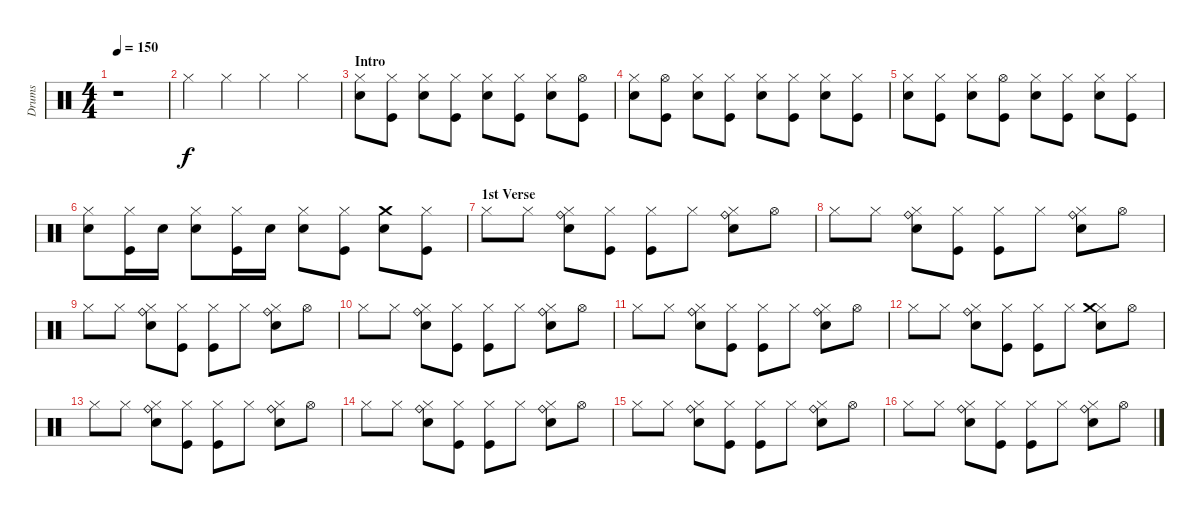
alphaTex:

\track ("Drums" "Drums") {instrument percussion}
\staff {score}
\articulation defaults
\ts (4 4)
\tempo 150
\clef neutral
\ks c
r.1{dy f} |
"Hi-Hat (closed)".4 "Hi-Hat (closed)".4 "Hi-Hat (closed)".4 "Hi-Hat (closed)".4 |
\section ("" "Intro")
("Electric Snare (hit)" "Hi-Hat (closed)").8 ("Kick (hit)" "Hi-Hat (closed)").8 ("Electric Snare (hit)" "Hi-Hat (closed)").8 ("Kick (hit)" "Hi-Hat (closed)").8 ("Electric Snare (hit)" "Hi-Hat (closed)").8 ("Kick (hit)" "Hi-Hat (closed)").8 ("Electric Snare (hit)" "Hi-Hat (closed)").8 ("Kick (hit)" "Hi-Hat (open)").8 |
("Electric Snare (hit)" "Hi-Hat (closed)").8 ("Kick (hit)" "Hi-Hat (open)").8 ("Electric Snare (hit)" "Hi-Hat (closed)").8 ("Kick (hit)" "Hi-Hat (closed)").8 ("Electric Snare (hit)" "Hi-Hat (closed)").8 ("Kick (hit)" "Hi-Hat (closed)").8 ("Electric Snare (hit)" "Hi-Hat (closed)").8 ("Kick (hit)" "Hi-Hat (closed)").8 |
("Electric Snare (hit)" "Hi-Hat (closed)").8 ("Kick (hit)" "Hi-Hat (closed)").8 ("Electric Snare (hit)" "Hi-Hat (closed)").8 ("Kick (hit)" "Hi-Hat (open)").8 ("Electric Snare (hit)" "Hi-Hat (closed)").8 ("Kick (hit)" "Hi-Hat (closed)").8 ("Electric Snare (hit)" "Hi-Hat (closed)").8 ("Kick (hit)" "Hi-Hat (closed)").8 |
("Electric Snare (hit)" "Hi-Hat (closed)").8 ("Kick (hit)" "Hi-Hat (closed)").16 "Electric Snare (hit)".16 ("Electric Snare (hit)" "Hi-Hat (closed)").8 ("Kick (hit)" "Hi-Hat (closed)").16 "Electric Snare (hit)".16 ("Electric Snare (hit)" "Hi-Hat (closed)").8 ("Kick (hit)" "Hi-Hat (closed)").8 ("Electric Snare (hit)" "Crash medium (hit)").8 ("Kick (hit)" "Hi-Hat (closed)").8 |
\section ("" "1st Verse")
"Hi-Hat (closed)".8 "Hi-Hat (closed)".8 ("Electric Snare (hit)" "Hi-Hat (closed)" "Ride (bell)").8 ("Kick (hit)" "Hi-Hat (closed)").8 ("Kick (hit)" "Hi-Hat (closed)").8 "Hi-Hat (closed)".8 ("Electric Snare (hit)" "Hi-Hat (closed)" "Ride (bell)").8 "Hi-Hat (open)".8 |
"Hi-Hat (closed)".8 "Hi-Hat (closed)".8 ("Electric Snare (hit)" "Hi-Hat (closed)" "Ride (bell)").8 ("Kick (hit)" "Hi-Hat (closed)").8 ("Kick (hit)" "Hi-Hat (closed)").8 "Hi-Hat (closed)".8 ("Electric Snare (hit)" "Hi-Hat (closed)" "Ride (bell)").8 "Hi-Hat (open)".8 |
"Hi-Hat (closed)".8 "Hi-Hat (closed)".8 ("Electric Snare (hit)" "Hi-Hat (closed)" "Ride (bell)").8 ("Kick (hit)" "Hi-Hat (closed)").8 ("Kick (hit)" "Hi-Hat (closed)").8 "Hi-Hat (closed)".8 ("Electric Snare (hit)" "Hi-Hat (closed)" "Ride (bell)").8 "Hi-Hat (open)".8 |
"Hi-Hat (closed)".8 "Hi-Hat (closed)".8 ("Electric Snare (hit)" "Hi-Hat (closed)" "Ride (bell)").8 ("Kick (hit)" "Hi-Hat (closed)").8 ("Kick (hit)" "Hi-Hat (closed)").8 "Hi-Hat (closed)".8 ("Electric Snare (hit)" "Hi-Hat (closed)" "Ride (bell)").8 "Hi-Hat (open)".8 |
"Hi-Hat (closed)".8 "Hi-Hat (closed)".8 ("Electric Snare (hit)" "Hi-Hat (closed)" "Ride (bell)").8 ("Kick (hit)" "Hi-Hat (closed)").8 ("Kick (hit)" "Hi-Hat (closed)").8 "Hi-Hat (closed)".8 ("Electric Snare (hit)" "Hi-Hat (closed)" "Ride (bell)").8 "Hi-Hat (open)".8 |
"Hi-Hat (closed)".8 "Hi-Hat (closed)".8 ("Electric Snare (hit)" "Hi-Hat (closed)" "Ride (bell)").8 ("Kick (hit)" "Hi-Hat (closed)").8 ("Kick (hit)" "Hi-Hat (closed)").8 "Hi-Hat (closed)".8 ("Electric Snare (hit)" "Hi-Hat (closed)" "Crash medium (hit)").8 "Hi-Hat (open)".8 |
"Hi-Hat (closed)".8 "Hi-Hat (closed)".8 ("Electric Snare (hit)" "Hi-Hat (closed)" "Ride (bell)").8 ("Kick (hit)" "Hi-Hat (closed)").8 ("Kick (hit)" "Hi-Hat (closed)").8 "Hi-Hat (closed)".8 ("Electric Snare (hit)" "Hi-Hat (closed)" "Ride (bell)").8 "Hi-Hat (open)".8 |
"Hi-Hat (closed)".8 "Hi-Hat (closed)".8 ("Electric Snare (hit)" "Hi-Hat (closed)" "Ride (bell)").8 ("Kick (hit)" "Hi-Hat (closed)").8 ("Kick (hit)" "Hi-Hat (closed)").8 "Hi-Hat (closed)".8 ("Electric Snare (hit)" "Hi-Hat (closed)" "Ride (bell)").8 "Hi-Hat (open)".8 |
"Hi-Hat (closed)".8 "Hi-Hat (closed)".8 ("Electric Snare (hit)" "Hi-Hat (closed)" "Ride (bell)").8 ("Kick (hit)" "Hi-Hat (closed)").8 ("Kick (hit)" "Hi-Hat (closed)").8 "Hi-Hat (closed)".8 ("Electric Snare (hit)" "Hi-Hat (closed)" "Ride (bell)").8 "Hi-Hat (open)".8 |
"Hi-Hat (closed)".8 "Hi-Hat (closed)".8 ("Electric Snare (hit)" "Hi-Hat (closed)" "Ride (bell)").8 ("Kick (hit)" "Hi-Hat (closed)").8 ("Kick (hit)" "Hi-Hat (closed)").8 "Hi-Hat (closed)".8 ("Electric Snare (hit)" "Hi-Hat (closed)" "Ride (bell)").8 "Hi-Hat (open)".8
